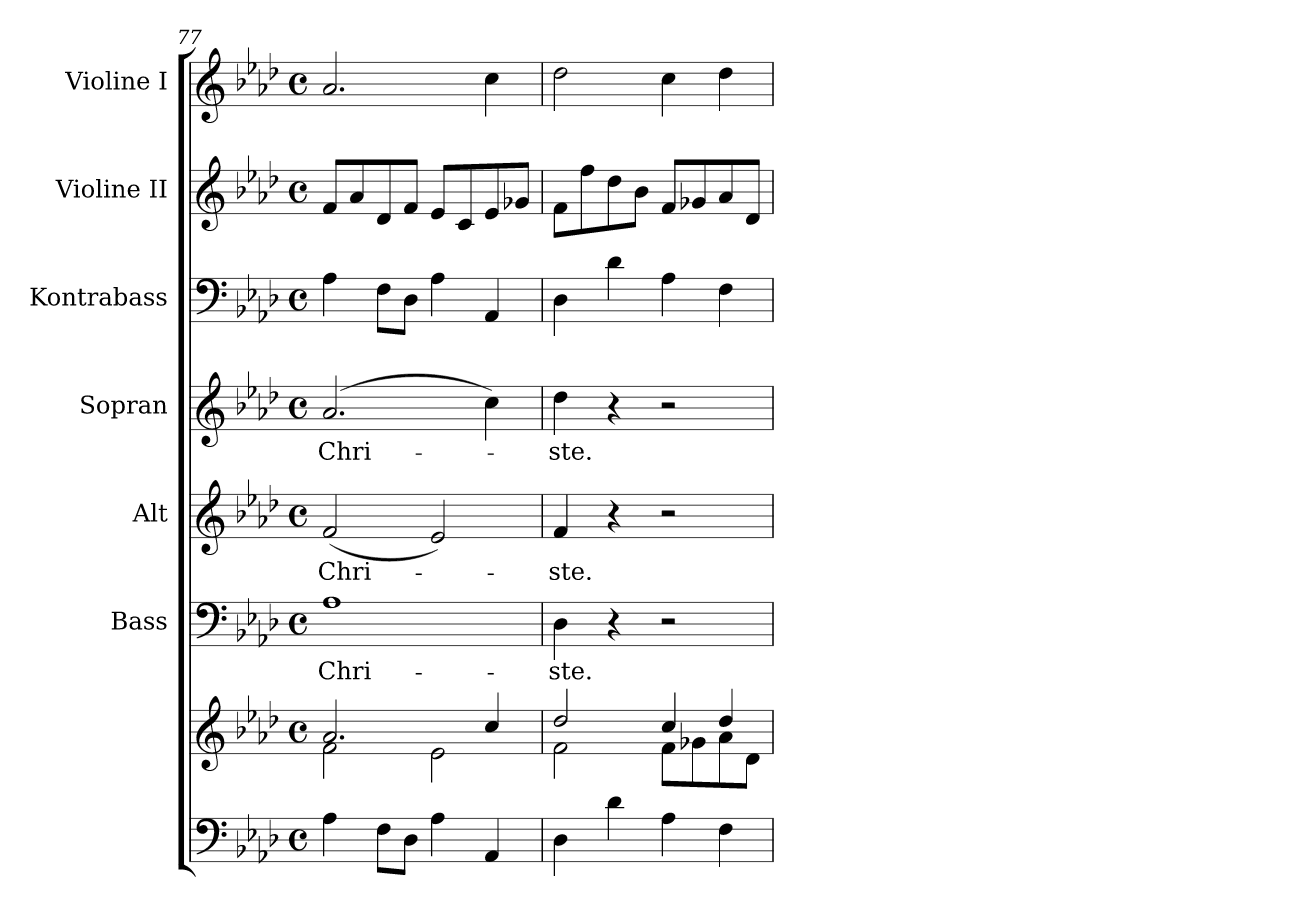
**kern	**kern	**kern	**text	**kern	**text	**kern	**text	**kern	**kern	**kern
*part7	*part7	*part6	*part6	*part5	*part5	*part4	*part4	*part3	*part2	*part1
*staff8	*staff7	*staff6	*staff6	*staff5	*staff5	*staff4	*staff4	*staff3	*staff2	*staff1
*	*	*I"Bass	*	*I"Alt	*	*I"Sopran	*	*I"Kontrabass	*I"Violine II	*I"Violine I
*	*	*I'B.	*	*I'A.	*	*I'S.	*	*I'Kb.	*I'Vl. II	*I'Vl. I
!!LO:LB:g=z
*clefF4	*clefG2	*clefF4	*	*clefG2	*	*clefG2	*	*clefF4	*clefG2	*clefG2
*	*	*	*	*	*	*	*	*ITrd7c12	*	*
*k[b-e-a-d-]	*k[b-e-a-d-]	*k[b-e-a-d-]	*	*k[b-e-a-d-]	*	*k[b-e-a-d-]	*	*k[b-e-a-d-]	*k[b-e-a-d-]	*k[b-e-a-d-]
*A-:	*A-:	*A-:	*	*A-:	*	*A-:	*	*A-:	*A-:	*A-:
*M4/4	*M4/4	*M4/4	*	*M4/4	*	*M4/4	*	*M4/4	*M4/4	*M4/4
*met(c)	*met(c)	*met(c)	*	*met(c)	*	*met(c)	*	*met(c)	*met(c)	*met(c)
=77	=77	=77	=77	=77	=77	=77	=77	=77	=77	=77
*	*^	*	*	*	*	*	*	*	*	*
!	!	!	!	!LO:LY:b	!	!LO:LY:b	!	!LO:LY:b	!	!	!
4A-\	2.a-/	2f\	1A-	Chri-	(<2f/	Chri-	(2.a-/	Chri-	4AA-\	8f/L	2.a-/
.	.	.	.	.	.	.	.	.	.	8a-/	.
8F\L	.	.	.	.	.	.	.	.	8FF\L	8d-/	.
8D-\J	.	.	.	.	.	.	.	.	8DD-\J	8f/J	.
4A-\	.	2e-\	.	.	2e-/)	.	.	.	4AA-\	8e-/L	.
.	.	.	.	.	.	.	.	.	.	8c/	.
4AA-/	4cc/	.	.	.	.	.	4cc\)	.	4AAA-/	8e-/	4cc\
.	.	.	.	.	.	.	.	.	.	8g-X/J	.
=78	=78	=78	=78	=78	=78	=78	=78	=78	=78	=78	=78
!	!	!	!	!LO:LY:b	!	!LO:LY:b	!	!LO:LY:b	!	!	!
4D-\	2dd-/	2f\	4D-\	-ste.	4f/	-ste.	4dd-\	-ste.	4DD-\	8f\L	2dd-\
.	.	.	.	.	.	.	.	.	.	8ff\	.
4d-\	.	.	4r	.	4r	.	4r	.	4D-\	8dd-\	.
.	.	.	.	.	.	.	.	.	.	8b-\J	.
4A-\	4cc/	8f\L	2r	.	2r	.	2r	.	4AA-\	8f/L	4cc\
.	.	8g-X\	.	.	.	.	.	.	.	8g-X/	.
4F\	4dd-/	8a-\	.	.	.	.	.	.	4FF\	8a-/	4dd-\
.	.	8d-\J	.	.	.	.	.	.	.	8d-/J	.
*	*v	*v	*	*	*	*	*	*	*	*	*
=	=	=	=	=	=	=	=	=	=	=
*-	*-	*-	*-	*-	*-	*-	*-	*-	*-	*-
